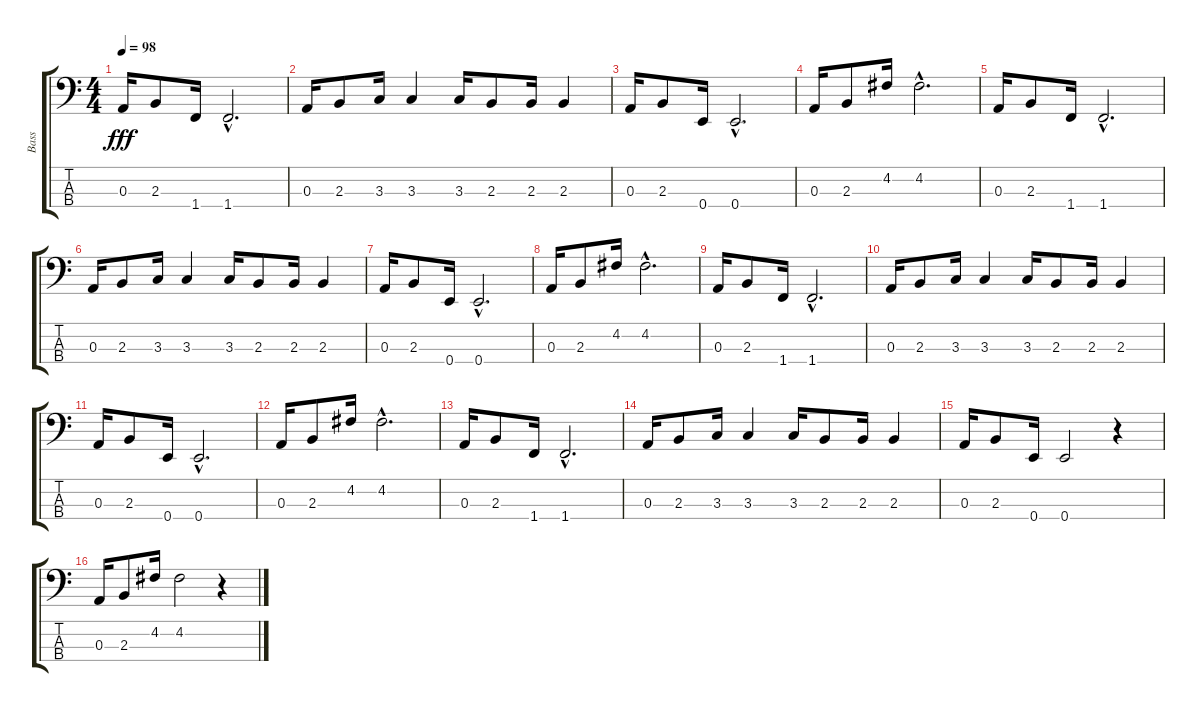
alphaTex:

\track ("Bass" "Bass") {instrument electricbassfinger}
\staff {score tabs}
\tuning (G2 D2 A1 E1) {hide}
\ts (4 4)
\tempo 98
\clef f4
\ks c
0.3.16{dy fff} 2.3.8 1.4.16 1.4{hac}.2{d} |
0.3.16 2.3.8 3.3.16 3.3.4 3.3.16 2.3.8 2.3.16 2.3.4 |
0.3.16 2.3.8 0.4.16 0.4{hac}.2{d} |
0.3.16 2.3.8 4.2.16 4.2{hac}.2{d} |
0.3.16 2.3.8 1.4.16 1.4{hac}.2{d} |
0.3.16 2.3.8 3.3.16 3.3.4 3.3.16 2.3.8 2.3.16 2.3.4 |
0.3.16 2.3.8 0.4.16 0.4{hac}.2{d} |
0.3.16 2.3.8 4.2.16 4.2{hac}.2{d} |
0.3.16 2.3.8 1.4.16 1.4{hac}.2{d} |
0.3.16 2.3.8 3.3.16 3.3.4 3.3.16 2.3.8 2.3.16 2.3.4 |
0.3.16 2.3.8 0.4.16 0.4{hac}.2{d} |
0.3.16 2.3.8 4.2.16 4.2{hac}.2{d} |
0.3.16 2.3.8 1.4.16 1.4{hac}.2{d} |
0.3.16 2.3.8 3.3.16 3.3.4 3.3.16 2.3.8 2.3.16 2.3.4 |
0.3.16 2.3.8 0.4.16 0.4.2 r.4 |
0.3.16 2.3.8 4.2.16 4.2.2 r.4
